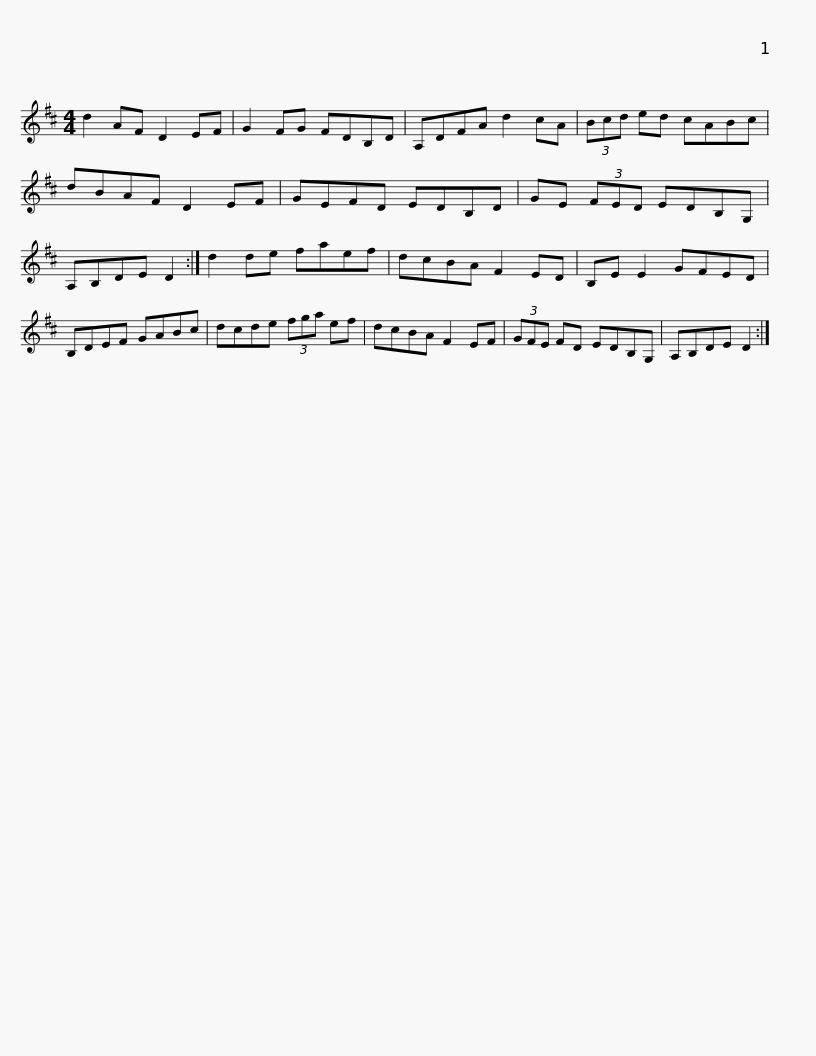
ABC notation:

X:1
L:1/8
M:4/4
I:linebreak $
K:D
V:1 treble
V:1
 d2 AF D2 EF | G2 FG FDB,D | A,DFA d2 cA | (3Bcd ed cABc | dBAF D2 EF | %5
 GEFD EDB,D |$ GE (3FED EDB,G, | A,B,DE D2 :| d2 de faef | dcBA F2 ED | %10
 B,E E2 GFED | B,DEF GABc |$ dcde (3fga ef | dcBA F2 EF | (3GFE FD EDB,G, | %15
 A,B,DE D2 :| %16
